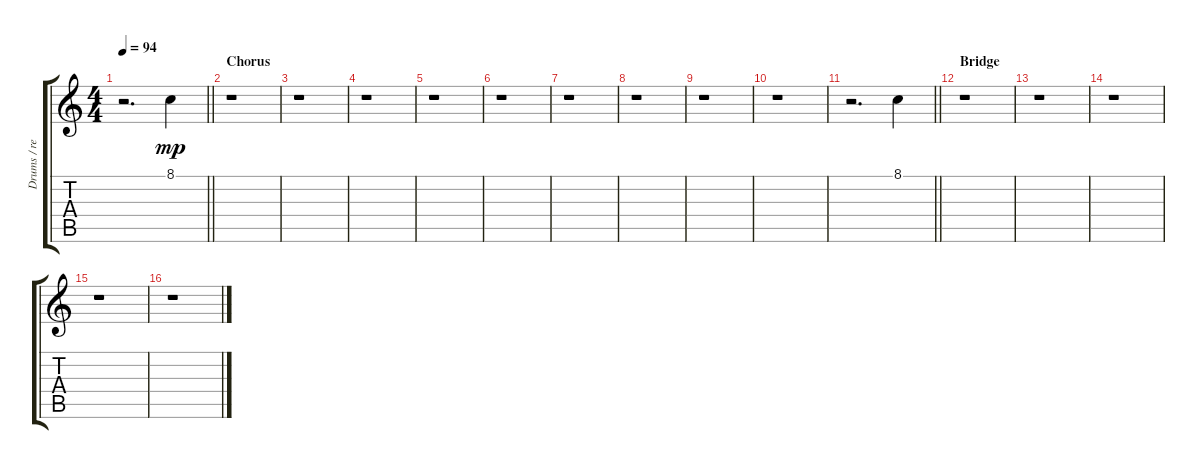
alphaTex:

\track ("Drums / rev cymbals" "Drums / re") {instrument reversecymbal}
\staff {score tabs}
\tuning (E4 B3 G3 D3 A2 E2) {hide}
\ts (4 4)
\tempo 94
\clef g2
\barLineRight lightlight
\ks c
r.2{d dy f} 8.1.4{dy mp} |
\section ("" "Chorus")
r.1 |
r.1 |
r.1 |
r.1 |
r.1 |
r.1 |
r.1 |
r.1 |
r.1 |
\barLineRight lightlight
r.2{d} 8.1.4 |
\section ("" "Bridge")
r.1 |
r.1 |
r.1 |
r.1 |
r.1
